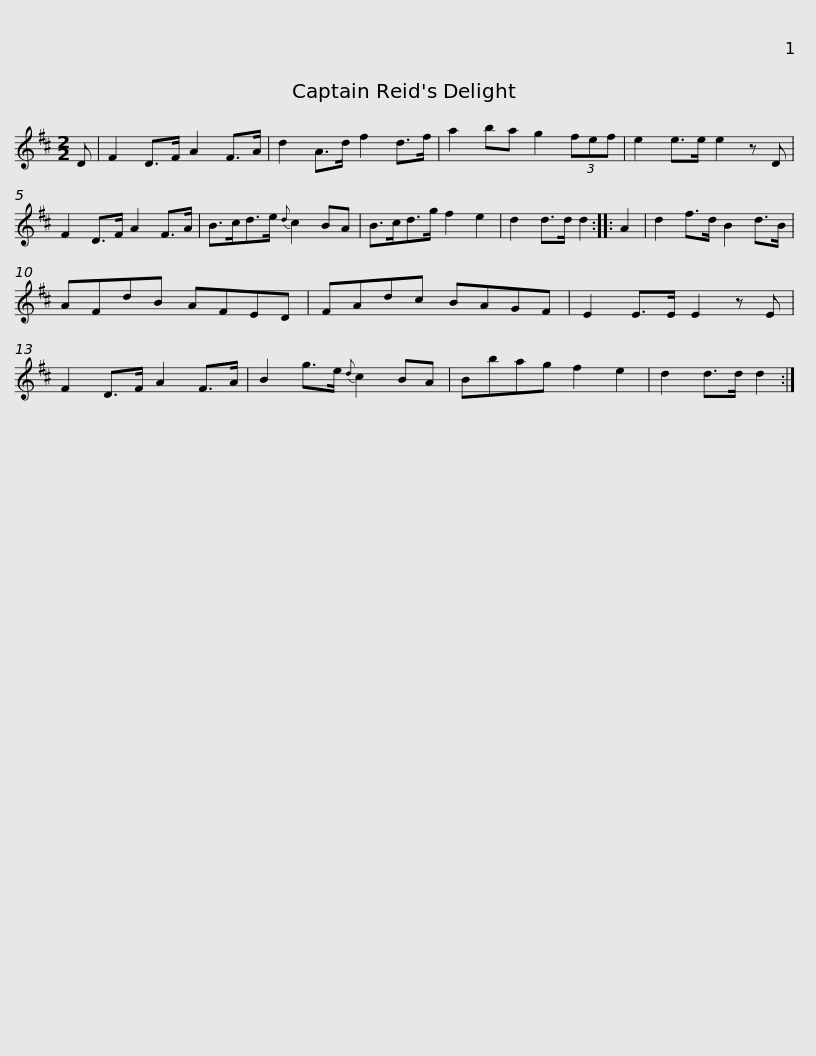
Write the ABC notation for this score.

X:1
L:1/8
M:2/2
I:linebreak $
K:D
V:1 treble
V:1
 D | F2 D>F A2 F>A | d2 A>d f2 d>f | a2 ba g2 (3fef | e2 e>e e2 z D | %5
 F2 D>F A2 F>A |$ B>cd>e{d} c2 BA | B>cd>g f2 e2 | d2 d>d d2 :: A2 | %10
 d2 f>d B2 d>B | AFdB AFED |$ FAdc BAGF | E2 E>E E2 z E | F2 D>F A2 F>A | %15
 B2 g>e{d} c2 BA | Bbag f2 e2 | d2 d>d d2 :| %18
